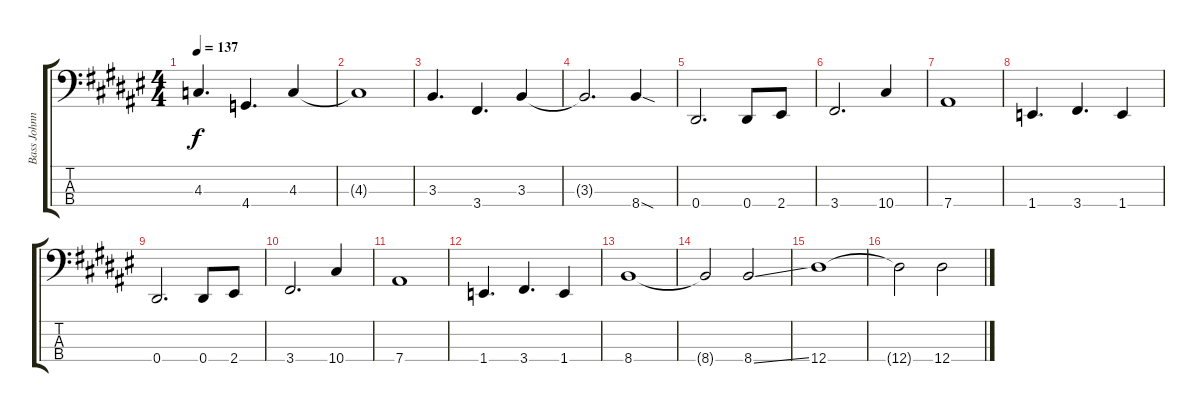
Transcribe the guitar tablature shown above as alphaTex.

\track ("Bass Johnny chow" "Bass Johnn") {instrument electricbassfinger}
\staff {score tabs}
\tuning (Gb2 Db2 Ab1 Eb1) {hide}
\ts (4 4)
\tempo 137
\clef f4
\ks d#minor
4.3.4{d dy f} 4.4.4{d} 4.3.4 |
4.3{t}.1 |
3.3.4{d} 3.4.4{d} 3.3.4 |
3.3{t}.2{d} 8.4{sod}.4 |
0.4.2{d} 0.4.8 2.4.8 |
3.4.2{d} 10.4.4 |
7.4.1 |
1.4.4{d} 3.4.4{d} 1.4.4 |
0.4.2{d} 0.4.8 2.4.8 |
3.4.2{d} 10.4.4 |
7.4.1 |
1.4.4{d} 3.4.4{d} 1.4.4 |
8.4.1 |
8.4{t}.2 8.4{ss}.2 |
12.4.1 |
12.4{t}.2 12.4{ss}.2
